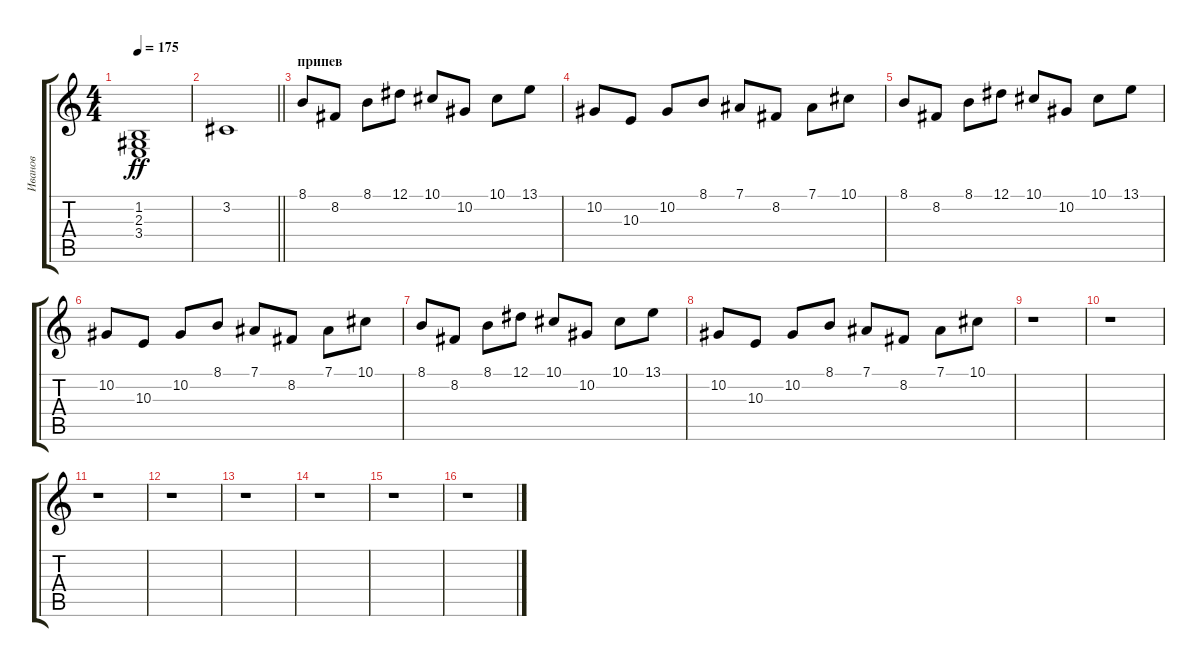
\track ("Иванов" "Иванов") {instrument stringensemble1}
\staff {score tabs}
\tuning (Eb4 Bb3 Gb3 Db3 Ab2 Eb2) {hide}
\ts (4 4)
\tempo 175
\clef g2
\ks c
(1.2 2.3 3.4).1{dy ff} |
\barLineRight lightlight
3.2.1 |
\section ("" "припев")
8.1.8 8.2.8 8.1.8 12.1.8 10.1.8 10.2.8 10.1.8 13.1.8 |
10.2.8 10.3.8 10.2.8 8.1.8 7.1.8 8.2.8 7.1.8 10.1.8 |
8.1.8 8.2.8 8.1.8 12.1.8 10.1.8 10.2.8 10.1.8 13.1.8 |
10.2.8 10.3.8 10.2.8 8.1.8 7.1.8 8.2.8 7.1.8 10.1.8 |
8.1.8 8.2.8 8.1.8 12.1.8 10.1.8 10.2.8 10.1.8 13.1.8 |
10.2.8 10.3.8 10.2.8 8.1.8 7.1.8 8.2.8 7.1.8 10.1.8 |
r.1 |
r.1 |
r.1 |
r.1 |
r.1 |
r.1 |
r.1 |
r.1
